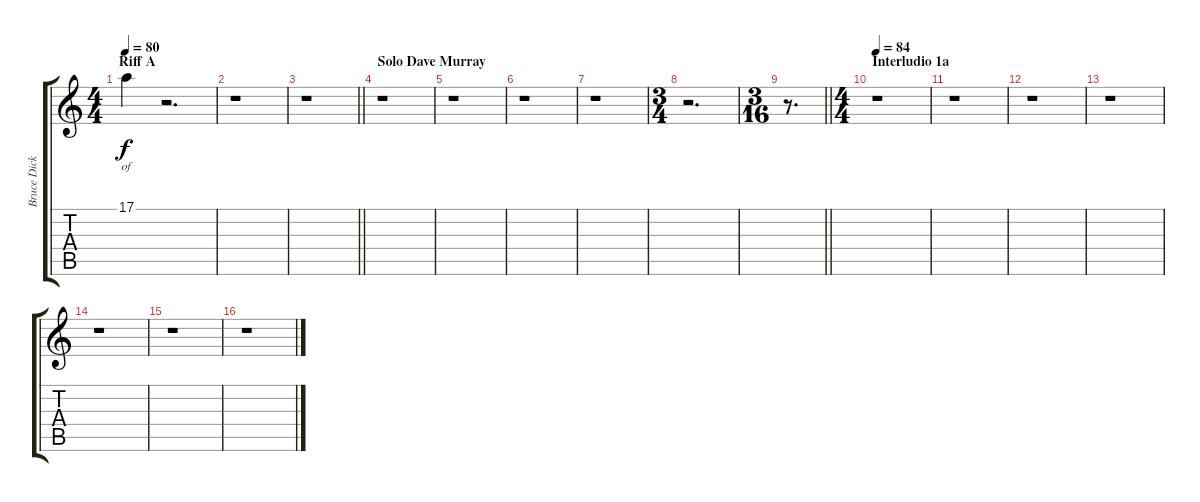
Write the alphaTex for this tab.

\track ("Bruce Dickinson" "Bruce Dick") {instrument lead2sawtooth}
\staff {score tabs}
\tuning (E4 B3 G3 D3 A2 E2) {hide}
\ts (4 4)
\section ("" "Riff A")
\tempo 80
\clef g2
\ks c
17.1.4{lyrics (0 "of") lyrics (1 "") lyrics (2 "") lyrics (3 "") lyrics (4 "") dy f} r.2{d} |
r.1 |
\barLineRight lightlight
r.1 |
\section ("" "Solo Dave Murray")
r.1 |
r.1 |
r.1 |
r.1 |
\ts (3 4)
r.2{d} |
\ts (3 16)
\barLineRight lightlight
r.8{d} |
\ts (4 4)
\section ("" "Interludio 1a")
\tempo 84
r.1 |
r.1 |
r.1 |
r.1 |
r.1 |
r.1 |
r.1
